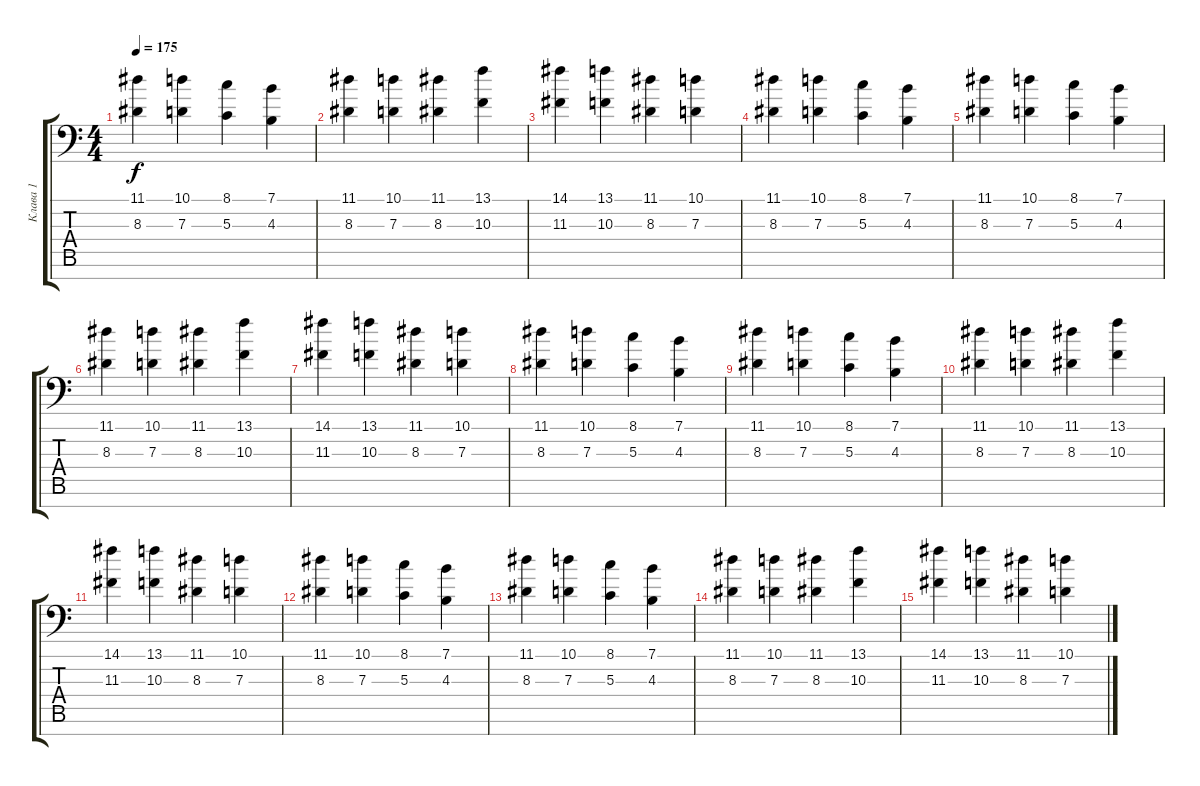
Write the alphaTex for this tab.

\track ("Клава 1" "Клава 1") {instrument pad4choir}
\staff {score tabs}
\tuning (E4 B3 G3 D3 A2 E2 A1) {hide}
\ts (4 4)
\tempo 175
\clef f4
\ks c
(11.1 8.3).4{dy f} (10.1 7.3).4 (8.1 5.3).4 (7.1 4.3).4 |
(11.1 8.3).4 (10.1 7.3).4 (11.1 8.3).4 (13.1 10.3).4 |
(14.1 11.3).4 (13.1 10.3).4 (11.1 8.3).4 (10.1 7.3).4 |
(11.1 8.3).4 (10.1 7.3).4 (8.1 5.3).4 (7.1 4.3).4 |
(11.1 8.3).4 (10.1 7.3).4 (8.1 5.3).4 (7.1 4.3).4 |
(11.1 8.3).4 (10.1 7.3).4 (11.1 8.3).4 (13.1 10.3).4 |
(14.1 11.3).4 (13.1 10.3).4 (11.1 8.3).4 (10.1 7.3).4 |
(11.1 8.3).4 (10.1 7.3).4 (8.1 5.3).4 (7.1 4.3).4 |
(11.1 8.3).4 (10.1 7.3).4 (8.1 5.3).4 (7.1 4.3).4 |
(11.1 8.3).4 (10.1 7.3).4 (11.1 8.3).4 (13.1 10.3).4 |
(14.1 11.3).4 (13.1 10.3).4 (11.1 8.3).4 (10.1 7.3).4 |
(11.1 8.3).4 (10.1 7.3).4 (8.1 5.3).4 (7.1 4.3).4 |
(11.1 8.3).4 (10.1 7.3).4 (8.1 5.3).4 (7.1 4.3).4 |
(11.1 8.3).4 (10.1 7.3).4 (11.1 8.3).4 (13.1 10.3).4 |
(14.1 11.3).4 (13.1 10.3).4 (11.1 8.3).4 (10.1 7.3).4
